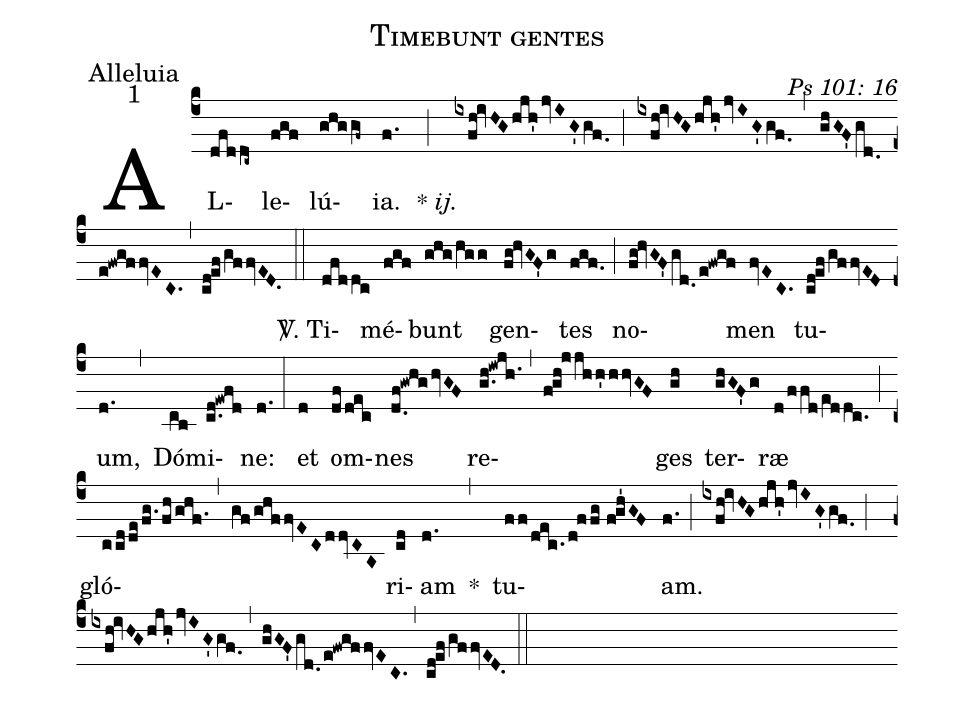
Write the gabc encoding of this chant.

name: Timebunt gentes;
office-part: Alleluia;
mode: 1;
commentary: Ps 101: 16;
%%
(c4) AL(dfddc~)le(fgf)lú(ghggf~)ia.(f.) {*}~<i>ij.</i>(;) (ixfh!ivHGhjh'jvIG'gf.0) (;) (ixfh!ivHGhjh'jvIG'gf.0) (,) (ghGF'gd.0/e!fwgffvEC.) (,) (cd!ef/gffvED.) (::)
<sp>V/</sp>. Ti(dfddc)mé(fgf)bunt(ghg/hgg) gen(fg!hvGF'g)tes(fgf.) (;) no(fg!hvGF'gd.0/e!fwgf)men(fvEC.) tu(cd!ef/gffvED)um,(d.) (,) Dó(cb)mi(c.d!ewfd)ne:(d.) (:)
et(d) om(df/dec)nes(d.0f!gwhghvGF) re(g.h!iwjh.1)(,)(fgh!jjhh'hhvGF)ges(gh) ter(ghGF'g)ræ(d/ffd/e[ll:1]ddc.) (;) gló(ccdde/!fg./!fh/!ghf.1)(,)(gf/!ghf/!fvECddv[ll:1]/CA)ri(cd)am(d.) *(,) tu(ff/dec./d!ffg//f!gh'GF)am.(f.) (;) (ixfh!ivHGhjh'jvIG'gf.0) (;) (ixfh!ivHGhjh'jvIG'gf.0) (,) (ghGF'gd.0/e!fwgffvEC.) (,) (cd!ef/gffvED.) (::)
